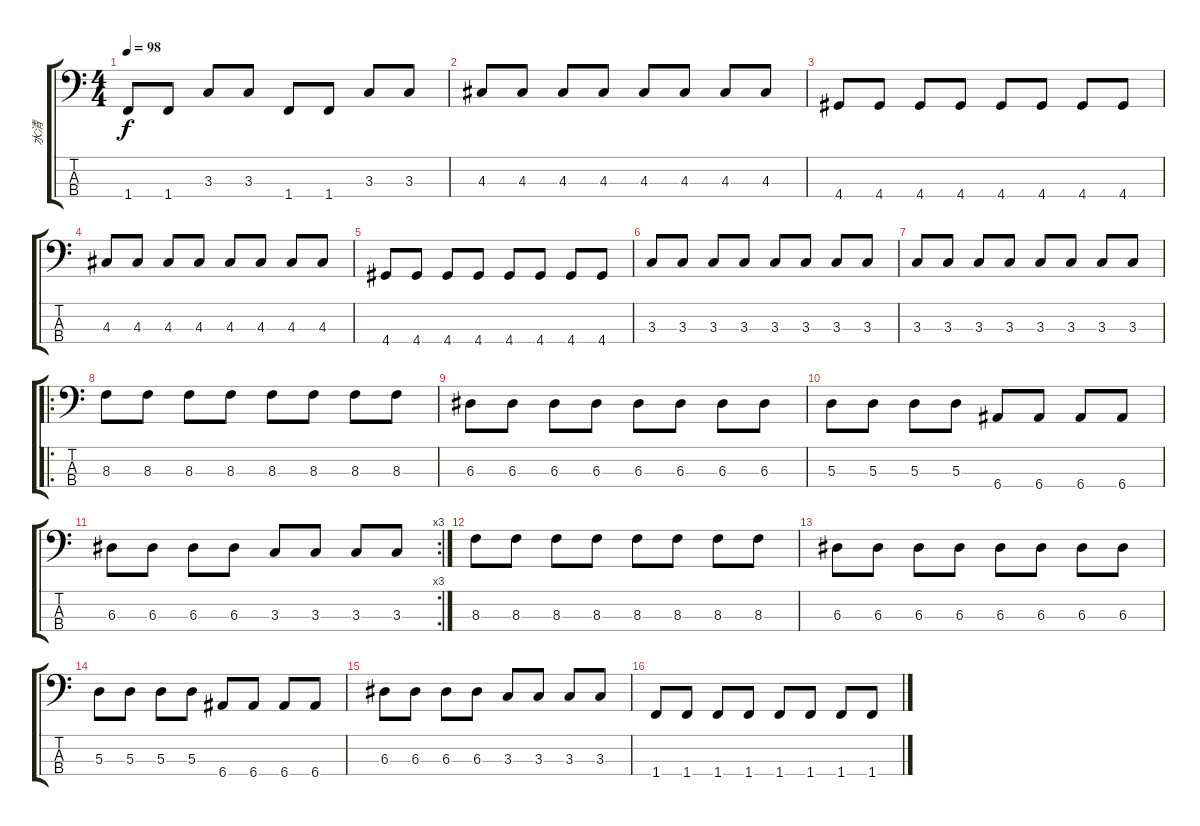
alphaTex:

\track ("水清" "水清") {instrument electricbassfinger}
\staff {score tabs}
\tuning (G2 D2 A1 E1) {hide}
\ts (4 4)
\tempo 98
\clef f4
\ks c
1.4.8{dy f} 1.4.8 3.3.8 3.3.8 1.4.8 1.4.8 3.3.8 3.3.8 |
4.3.8 4.3.8 4.3.8 4.3.8 4.3.8 4.3.8 4.3.8 4.3.8 |
4.4.8 4.4.8 4.4.8 4.4.8 4.4.8 4.4.8 4.4.8 4.4.8 |
4.3.8 4.3.8 4.3.8 4.3.8 4.3.8 4.3.8 4.3.8 4.3.8 |
4.4.8 4.4.8 4.4.8 4.4.8 4.4.8 4.4.8 4.4.8 4.4.8 |
3.3.8 3.3.8 3.3.8 3.3.8 3.3.8 3.3.8 3.3.8 3.3.8 |
3.3.8 3.3.8 3.3.8 3.3.8 3.3.8 3.3.8 3.3.8 3.3.8 |
\ro
8.3.8 8.3.8 8.3.8 8.3.8 8.3.8 8.3.8 8.3.8 8.3.8 |
6.3.8 6.3.8 6.3.8 6.3.8 6.3.8 6.3.8 6.3.8 6.3.8 |
5.3.8 5.3.8 5.3.8 5.3.8 6.4.8 6.4.8 6.4.8 6.4.8 |
\rc 3
6.3.8 6.3.8 6.3.8 6.3.8 3.3.8 3.3.8 3.3.8 3.3.8 |
8.3.8 8.3.8 8.3.8 8.3.8 8.3.8 8.3.8 8.3.8 8.3.8 |
6.3.8 6.3.8 6.3.8 6.3.8 6.3.8 6.3.8 6.3.8 6.3.8 |
5.3.8 5.3.8 5.3.8 5.3.8 6.4.8 6.4.8 6.4.8 6.4.8 |
6.3.8 6.3.8 6.3.8 6.3.8 3.3.8 3.3.8 3.3.8 3.3.8 |
1.4.8 1.4.8 1.4.8 1.4.8 1.4.8 1.4.8 1.4.8 1.4.8
